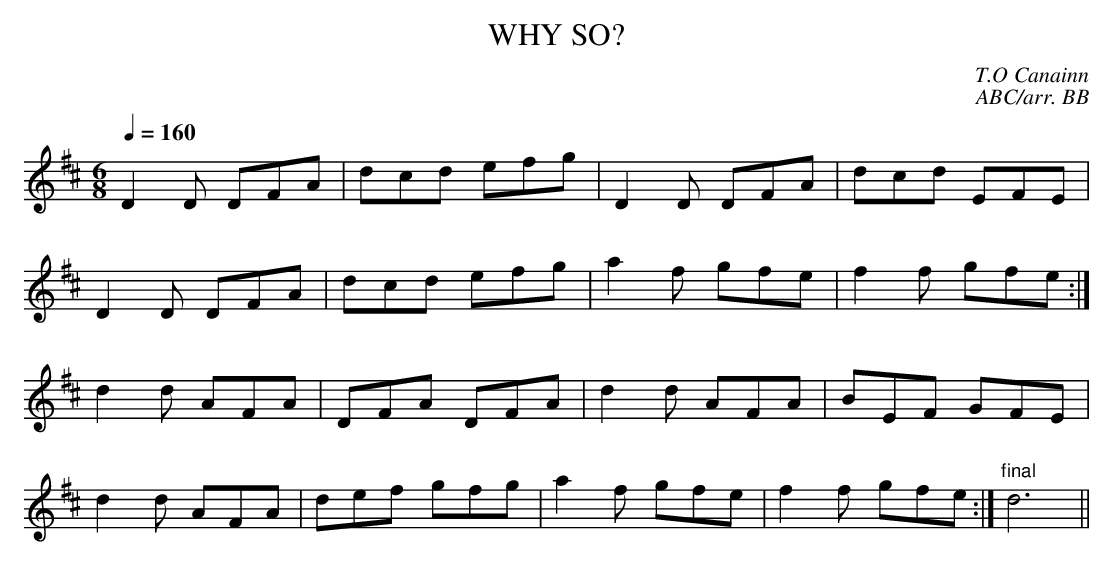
X:1
T:WHY SO?
C:T.O Canainn
C:ABC/arr. BB
Q:1/4=160
M:6/8
K:D
D2D DFA|dcd efg|D2D DFA|dcd EFE|
D2D DFA|dcd efg|a2f gfe|f2f gfe:|
d2d AFA|DFA DFA|d2d AFA|BEF GFE|
d2d AFA|def gfg|a2f gfe|f2f gfe:|\
"final"d6||
